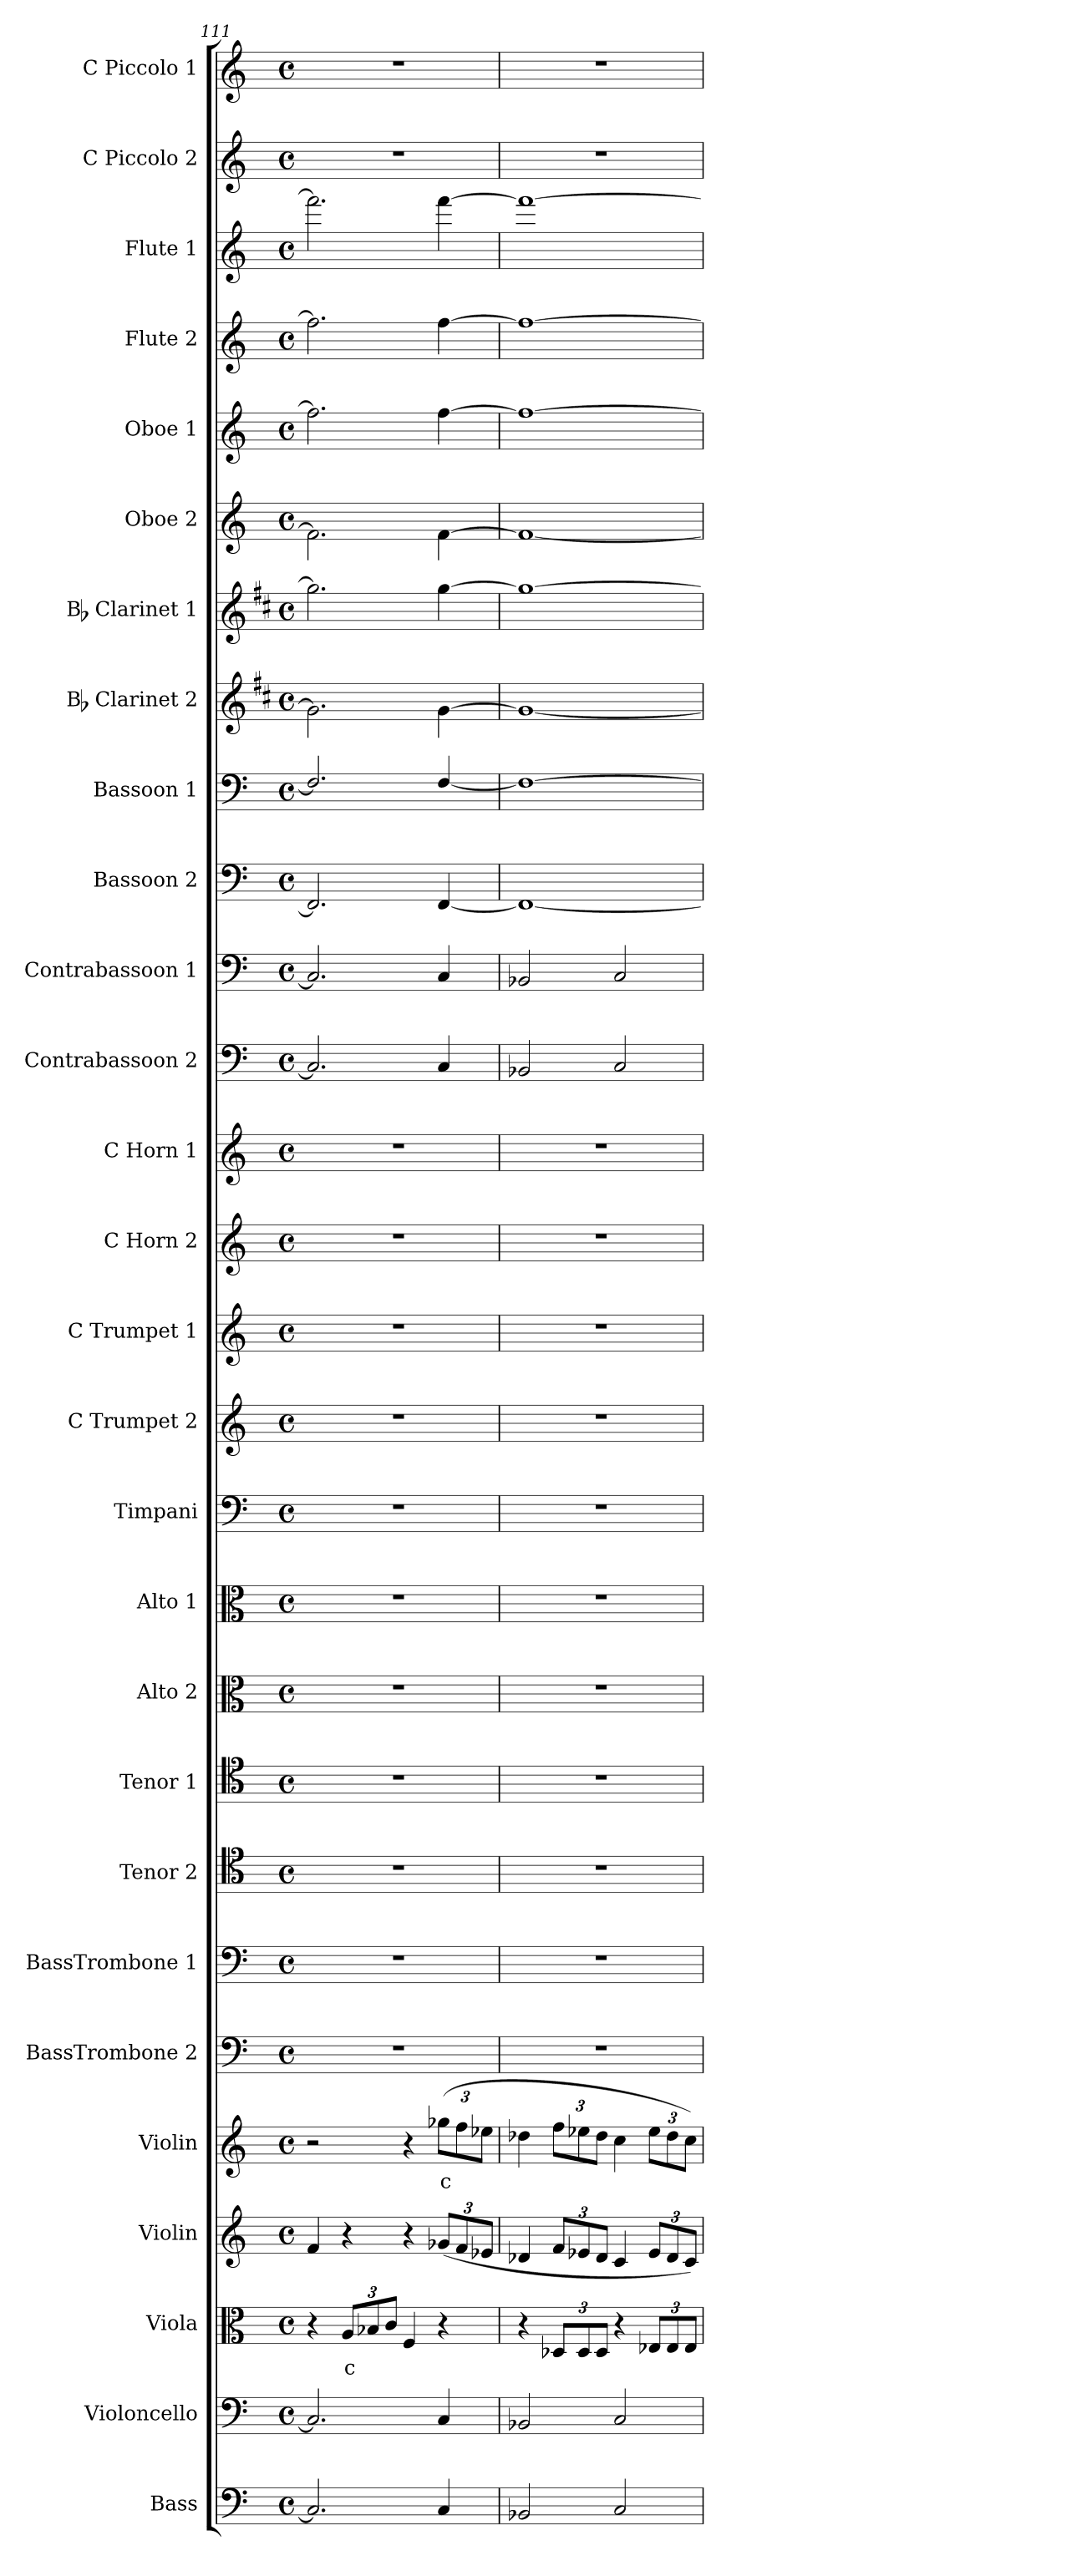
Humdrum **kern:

**kern	**kern	**kern	**text	**kern	**kern	**text	**kern	**kern	**kern	**kern	**kern	**kern	**kern	**kern	**kern	**kern	**kern	**kern	**kern	**kern	**kern	**kern	**kern	**kern	**kern	**kern	**kern	**kern	**kern
*part28	*part27	*part26	*part26	*part25	*part24	*part24	*part23	*part22	*part21	*part20	*part19	*part18	*part17	*part16	*part15	*part14	*part13	*part12	*part11	*part10	*part9	*part8	*part7	*part6	*part5	*part4	*part3	*part2	*part1
*staff28	*staff27	*staff26	*staff26	*staff25	*staff24	*staff24	*staff23	*staff22	*staff21	*staff20	*staff19	*staff18	*staff17	*staff16	*staff15	*staff14	*staff13	*staff12	*staff11	*staff10	*staff9	*staff8	*staff7	*staff6	*staff5	*staff4	*staff3	*staff2	*staff1
*I"Bass	*I"Violoncello	*I"Viola	*	*I"Violin	*I"Violin	*	*I"BassTrombone 2	*I"BassTrombone 1	*I"Tenor 2	*I"Tenor 1	*I"Alto 2	*I"Alto 1	*I"Timpani	*I"C Trumpet 2	*I"C Trumpet 1	*I"C Horn 2	*I"C Horn 1	*I"Contrabassoon 2	*I"Contrabassoon 1	*I"Bassoon 2	*I"Bassoon 1	*I"Bb Clarinet 2	*I"Bb Clarinet 1	*I"Oboe 2	*I"Oboe 1	*I"Flute 2	*I"Flute 1	*I"C Piccolo 2	*I"C Piccolo 1
*I'B	*I'Vc	*I'Vla	*	*I'Vln	*I'Vln	*	*I'BTrb 2	*I'BTrb 1	*I'T 2	*I'T 1	*I'A 2	*I'A 1	*I'Timp	*I'Tpt 2	*I'Tpt 1	*I'Hn 2	*I'Hn 1	*I'C Bsn 2	*I'C Bsn 1	*I'Bsn 2	*I'Bsn 1	*I'Cl 2	*I'Cl 1	*I'Ob 2	*I'Ob 1	*I'Fl 2	*I'Fl 1	*I'Picc 2	*I'Picc 1
*clefF4	*clefF4	*clefC3	*	*clefG2	*clefG2	*	*clefF4	*clefF4	*clefC4	*clefC4	*clefC3	*clefC3	*clefF4	*clefG2	*clefG2	*clefG2	*clefG2	*clefF4	*clefF4	*clefF4	*clefF4	*clefG2	*clefG2	*clefG2	*clefG2	*clefG2	*clefG2	*clefG2	*clefG2
*ITrd7c12	*	*	*	*	*	*	*	*	*	*	*	*	*	*	*	*ITrd7c12	*ITrd7c12	*ITrd7c12	*ITrd7c12	*	*	*ITrd1c2	*ITrd1c2	*	*	*	*	*ITrd-7c-12	*ITrd-7c-12
*k[]	*k[]	*k[]	*	*k[]	*k[]	*	*k[]	*k[]	*k[]	*k[]	*k[]	*k[]	*k[]	*k[]	*k[]	*k[]	*k[]	*k[]	*k[]	*k[]	*k[]	*k[]	*k[]	*k[]	*k[]	*k[]	*k[]	*k[]	*k[]
*M4/4	*M4/4	*M4/4	*	*M4/4	*M4/4	*	*M4/4	*M4/4	*M4/4	*M4/4	*M4/4	*M4/4	*M4/4	*M4/4	*M4/4	*M4/4	*M4/4	*M4/4	*M4/4	*M4/4	*M4/4	*M4/4	*M4/4	*M4/4	*M4/4	*M4/4	*M4/4	*M4/4	*M4/4
*met(c)	*met(c)	*met(c)	*	*met(c)	*met(c)	*	*met(c)	*met(c)	*met(c)	*met(c)	*met(c)	*met(c)	*met(c)	*met(c)	*met(c)	*met(c)	*met(c)	*met(c)	*met(c)	*met(c)	*met(c)	*met(c)	*met(c)	*met(c)	*met(c)	*met(c)	*met(c)	*met(c)	*met(c)
=111	=111	=111	=111	=111	=111	=111	=111	=111	=111	=111	=111	=111	=111	=111	=111	=111	=111	=111	=111	=111	=111	=111	=111	=111	=111	=111	=111	=111	=111
2.CC]	2.C]	4r	.	4f	2r	.	1r	1r	1r	1r	1r	1r	1r	1r	1r	1r	1r	2.CC]	2.CC]	2.FF/]	2.F/]	2.f\]	2.ff\]	2.f\]	2.ff\]	2.ff\]	2.fff\]	1r	1r
*	*	*Xbrackettup	*	*	*	*	*	*	*	*	*	*	*	*	*	*	*	*	*	*	*	*	*	*	*	*	*	*	*
!	!	!	!LO:LY:b	!	!	!	!	!	!	!	!	!	!	!	!	!	!	!	!	!	!	!	!	!	!	!	!	!	!
.	.	12AL	c	4r	.	.	.	.	.	.	.	.	.	.	.	.	.	.	.	.	.	.	.	.	.	.	.	.	.
.	.	12B-X	.	.	.	.	.	.	.	.	.	.	.	.	.	.	.	.	.	.	.	.	.	.	.	.	.	.	.
.	.	12cJ	.	.	.	.	.	.	.	.	.	.	.	.	.	.	.	.	.	.	.	.	.	.	.	.	.	.	.
.	.	4F	.	4r	4r	.	.	.	.	.	.	.	.	.	.	.	.	.	.	.	.	.	.	.	.	.	.	.	.
*	*	*	*	*Xbrackettup	*Xbrackettup	*	*	*	*	*	*	*	*	*	*	*	*	*	*	*	*	*	*	*	*	*	*	*	*
!	!	!	!	!	!	!LO:LY:b	!	!	!	!	!	!	!	!	!	!	!	!	!	!	!	!	!	!	!	!	!	!	!
4CC	4C	4r	.	(12g-XL	(12gg-XL	c	.	.	.	.	.	.	.	.	.	.	.	4CC	4CC	[4FF/	[4F/	[4f\	[4ff\	[4f\	[4ff\	[4ff\	[4fff\	.	.
.	.	.	.	12f	12ff	.	.	.	.	.	.	.	.	.	.	.	.	.	.	.	.	.	.	.	.	.	.	.	.
.	.	.	.	12e-XJ	12ee-XJ	.	.	.	.	.	.	.	.	.	.	.	.	.	.	.	.	.	.	.	.	.	.	.	.
=112	=112	=112	=112	=112	=112	=112	=112	=112	=112	=112	=112	=112	=112	=112	=112	=112	=112	=112	=112	=112	=112	=112	=112	=112	=112	=112	=112	=112	=112
2BBB-X	2BB-X	4r	.	4d-X	4dd-X	.	1r	1r	1r	1r	1r	1r	1r	1r	1r	1r	1r	2BBB-X	2BBB-X	1FF_	1F_	1f_	1ff_	1f_	1ff_	1ff_	1fff_	1r	1r
.	.	12D-XL	.	12fL	12ffL	.	.	.	.	.	.	.	.	.	.	.	.	.	.	.	.	.	.	.	.	.	.	.	.
.	.	12D-	.	12e-X	12ee-X	.	.	.	.	.	.	.	.	.	.	.	.	.	.	.	.	.	.	.	.	.	.	.	.
.	.	12D-J	.	12d-J	12dd-J	.	.	.	.	.	.	.	.	.	.	.	.	.	.	.	.	.	.	.	.	.	.	.	.
2CC	2C	4r	.	4c	4cc	.	.	.	.	.	.	.	.	.	.	.	.	2CC	2CC	.	.	.	.	.	.	.	.	.	.
.	.	12E-XL	.	12e-L	12ee-L	.	.	.	.	.	.	.	.	.	.	.	.	.	.	.	.	.	.	.	.	.	.	.	.
.	.	12E-	.	12d-	12dd-	.	.	.	.	.	.	.	.	.	.	.	.	.	.	.	.	.	.	.	.	.	.	.	.
.	.	12E-J	.	12cJ)	12ccJ)	.	.	.	.	.	.	.	.	.	.	.	.	.	.	.	.	.	.	.	.	.	.	.	.
=	=	=	=	=	=	=	=	=	=	=	=	=	=	=	=	=	=	=	=	=	=	=	=	=	=	=	=	=	=
*-	*-	*-	*-	*-	*-	*-	*-	*-	*-	*-	*-	*-	*-	*-	*-	*-	*-	*-	*-	*-	*-	*-	*-	*-	*-	*-	*-	*-	*-
